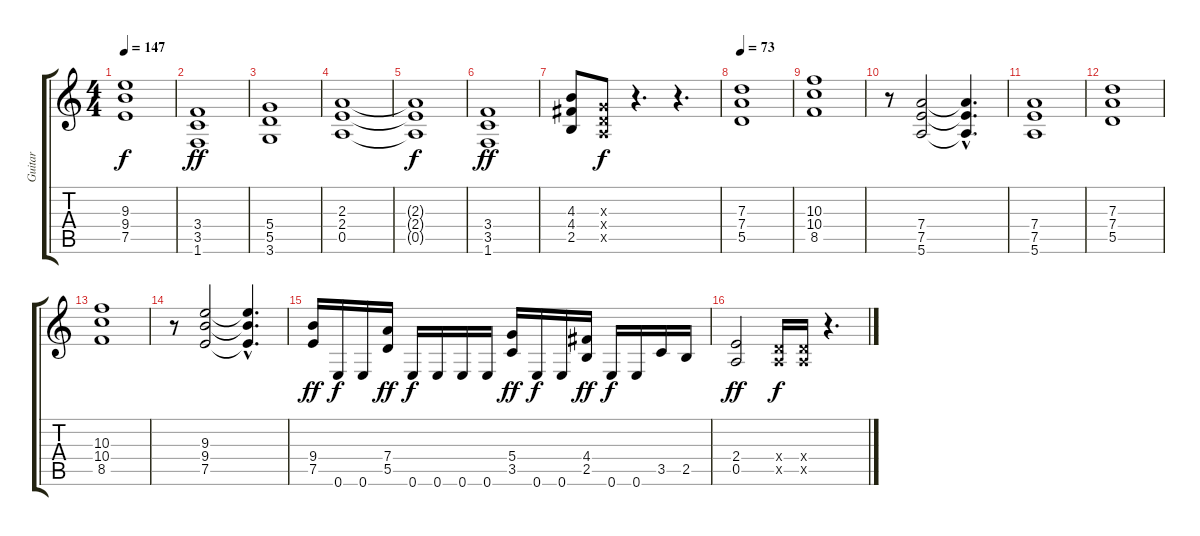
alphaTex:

\track ("Guitar" "Guitar") {instrument distortionguitar}
\staff {score tabs}
\tuning (E4 B3 G3 D3 A2 E2) {hide}
\ts (4 4)
\tempo 147
\clef g2
\ks c
(9.3{t} 9.4{t} 7.5{t}).1{dy f} |
(3.4 3.5 1.6).1{dy ff} |
(5.4 5.5 3.6).1 |
(2.3 2.4 0.5).1 |
(2.3{t} 2.4{t} 0.5{t}).1{dy f} |
(3.4 3.5 1.6).1{dy ff} |
(4.3 4.4 2.5).8 (0.3{x} 0.4{x} 0.5{x}).8{dy f} r.4{d} r.4{d} |
\tempo 73
(7.3 7.4 5.5).1 |
(10.3 10.4 8.5).1 |
r.8 (7.4 7.5 5.6).2 (7.4{hac t} 7.5{hac t} 5.6{hac t}).4{d} |
(7.4 7.5 5.6).1 |
(7.3 7.4 5.5).1 |
(10.3 10.4 8.5).1 |
r.8 (9.3 9.4 7.5).2 (9.3{hac t} 9.4{hac t} 7.5{hac t}).4{d} |
(9.4 7.5).16{dy ff} 0.6.16{dy f} 0.6.16 (7.4 5.5).16{dy ff} 0.6.16{dy f} 0.6.16 0.6.16 0.6.16 (5.4 3.5).16{dy ff} 0.6.16{dy f} 0.6.16 (4.4 2.5).16{dy ff} 0.6.16{dy f} 0.6.16 3.5.16 2.5.16 |
(2.4 0.5).2{dy ff} (0.4{x} 0.5{x}).16{dy f} (0.4{x} 0.5{x}).16 r.4{d}
